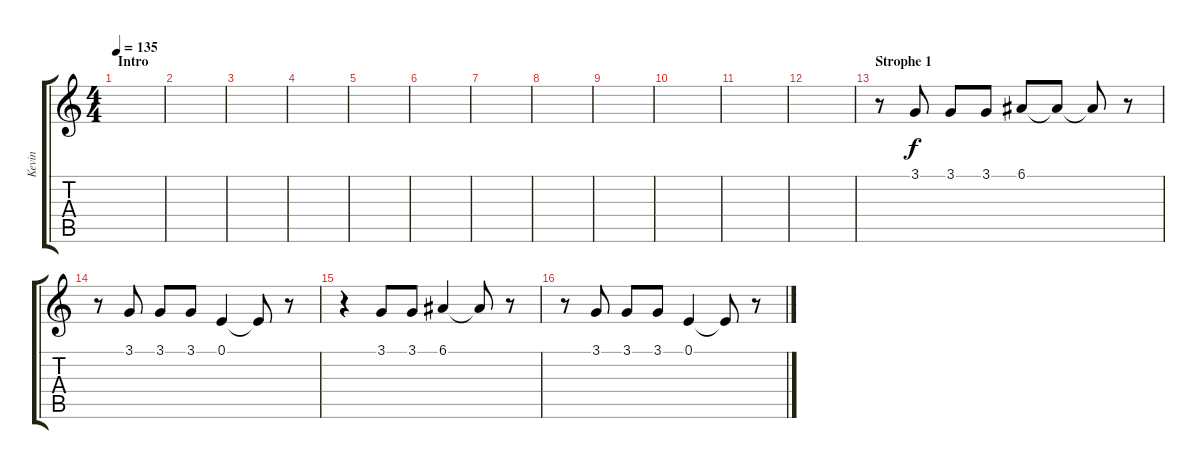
\track ("Kevin" "Kevin") {instrument lead2sawtooth}
\staff {score tabs}
\tuning (E4 B3 G3 D3 A2 E2) {hide}
\ts (4 4)
\section ("" "Intro")
\tempo 135
\clef g2
\ks c
|
|
|
|
|
|
|
|
|
|
|
|
\section ("" "Strophe 1")
r.8 3.1.8 3.1.8 3.1.8 6.1.8 6.1{t}.8 6.1{t}.8 r.8 |
r.8 3.1.8 3.1.8 3.1.8 0.1.4 0.1{t}.8 r.8 |
r.4 3.1.8 3.1.8 6.1.4 6.1{t}.8 r.8 |
r.8 3.1.8 3.1.8 3.1.8 0.1.4 0.1{t}.8 r.8
